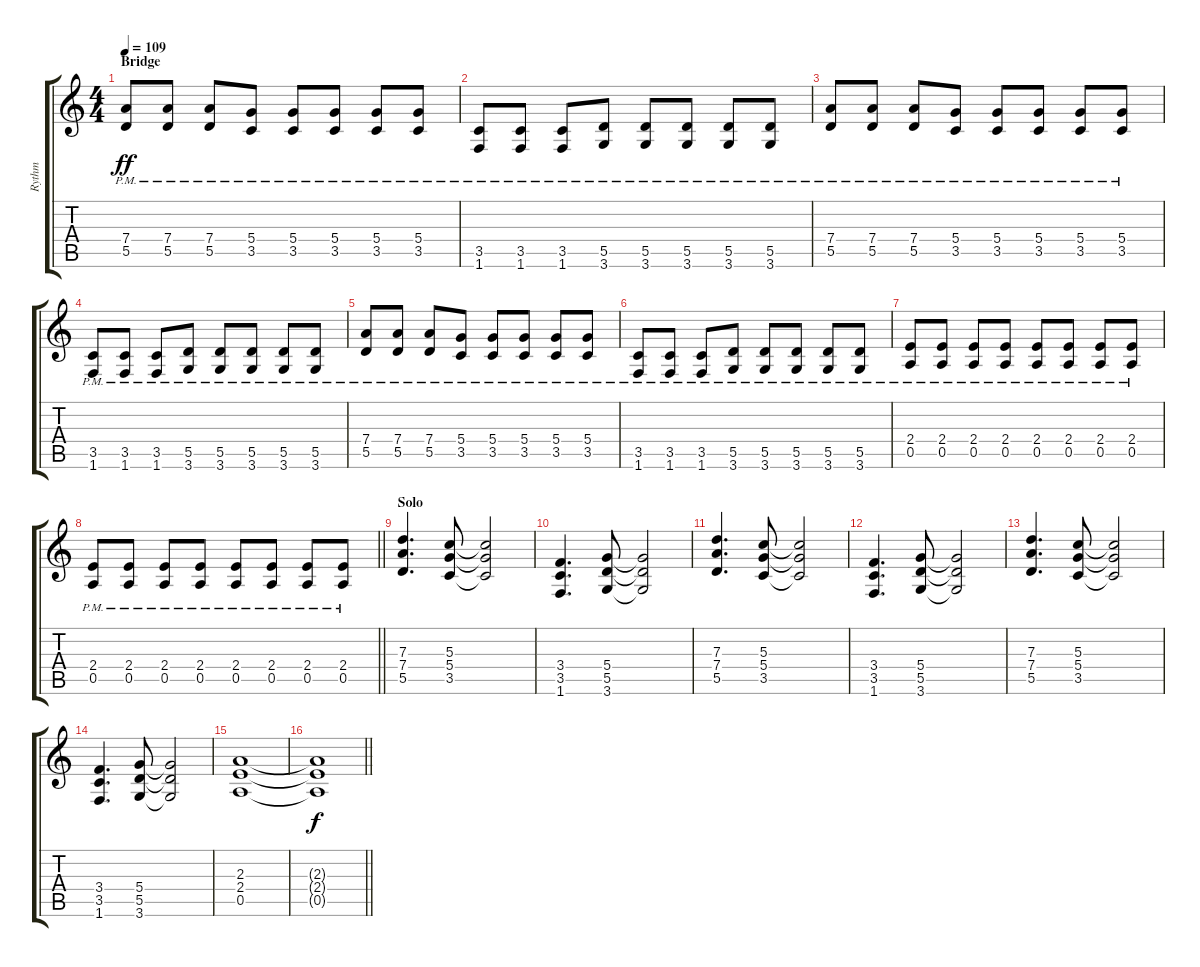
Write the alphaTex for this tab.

\track ("Rythm" "Rythm") {instrument overdrivenguitar}
\staff {score tabs}
\tuning (E4 B3 G3 D3 A2 E2) {hide}
\ts (4 4)
\section ("" "Bridge")
\tempo 109
\clef g2
\ks c
(7.4{pm} 5.5{pm}).8{dy ff} (7.4{pm} 5.5{pm}).8 (7.4{pm} 5.5{pm}).8 (5.4{pm} 3.5{pm}).8 (5.4{pm} 3.5{pm}).8 (5.4{pm} 3.5{pm}).8 (5.4{pm} 3.5{pm}).8 (5.4{pm} 3.5{pm}).8 |
(3.5{pm} 1.6{pm}).8 (3.5{pm} 1.6{pm}).8 (3.5{pm} 1.6{pm}).8 (5.5{pm} 3.6{pm}).8 (5.5{pm} 3.6{pm}).8 (5.5{pm} 3.6{pm}).8 (5.5{pm} 3.6{pm}).8 (5.5{pm} 3.6{pm}).8 |
(7.4{pm} 5.5{pm}).8 (7.4{pm} 5.5{pm}).8 (7.4{pm} 5.5{pm}).8 (5.4{pm} 3.5{pm}).8 (5.4{pm} 3.5{pm}).8 (5.4{pm} 3.5{pm}).8 (5.4{pm} 3.5{pm}).8 (5.4{pm} 3.5{pm}).8 |
(3.5{pm} 1.6{pm}).8 (3.5{pm} 1.6{pm}).8 (3.5{pm} 1.6{pm}).8 (5.5{pm} 3.6{pm}).8 (5.5{pm} 3.6{pm}).8 (5.5{pm} 3.6{pm}).8 (5.5{pm} 3.6{pm}).8 (5.5{pm} 3.6{pm}).8 |
(7.4{pm} 5.5{pm}).8 (7.4{pm} 5.5{pm}).8 (7.4{pm} 5.5{pm}).8 (5.4{pm} 3.5{pm}).8 (5.4{pm} 3.5{pm}).8 (5.4{pm} 3.5{pm}).8 (5.4{pm} 3.5{pm}).8 (5.4{pm} 3.5{pm}).8 |
(3.5{pm} 1.6{pm}).8 (3.5{pm} 1.6{pm}).8 (3.5{pm} 1.6{pm}).8 (5.5{pm} 3.6{pm}).8 (5.5{pm} 3.6{pm}).8 (5.5{pm} 3.6{pm}).8 (5.5{pm} 3.6{pm}).8 (5.5{pm} 3.6{pm}).8 |
(2.4{pm} 0.5{pm}).8 (2.4{pm} 0.5{pm}).8 (2.4{pm} 0.5{pm}).8 (2.4{pm} 0.5{pm}).8 (2.4{pm} 0.5{pm}).8 (2.4{pm} 0.5{pm}).8 (2.4{pm} 0.5{pm}).8 (2.4{pm} 0.5{pm}).8 |
\barLineRight lightlight
(2.4{pm} 0.5{pm}).8 (2.4{pm} 0.5{pm}).8 (2.4{pm} 0.5{pm}).8 (2.4{pm} 0.5{pm}).8 (2.4{pm} 0.5{pm}).8 (2.4{pm} 0.5{pm}).8 (2.4{pm} 0.5{pm}).8 (2.4{pm} 0.5{pm}).8 |
\section ("" "Solo")
(7.3 7.4 5.5).4{d} (5.3 5.4 3.5).8 (5.3{t} 5.4{t} 3.5{t}).2 |
(3.4 3.5 1.6).4{d} (5.4 5.5 3.6).8 (5.4{t} 5.5{t} 3.6{t}).2 |
(7.3 7.4 5.5).4{d} (5.3 5.4 3.5).8 (5.3{t} 5.4{t} 3.5{t}).2 |
(3.4 3.5 1.6).4{d} (5.4 5.5 3.6).8 (5.4{t} 5.5{t} 3.6{t}).2 |
(7.3 7.4 5.5).4{d} (5.3 5.4 3.5).8 (5.3{t} 5.4{t} 3.5{t}).2 |
(3.4 3.5 1.6).4{d} (5.4 5.5 3.6).8 (5.4{t} 5.5{t} 3.6{t}).2 |
(2.3 2.4 0.5).1 |
\barLineRight lightlight
(2.3{t} 2.4{t} 0.5{t}).1{dy f}
